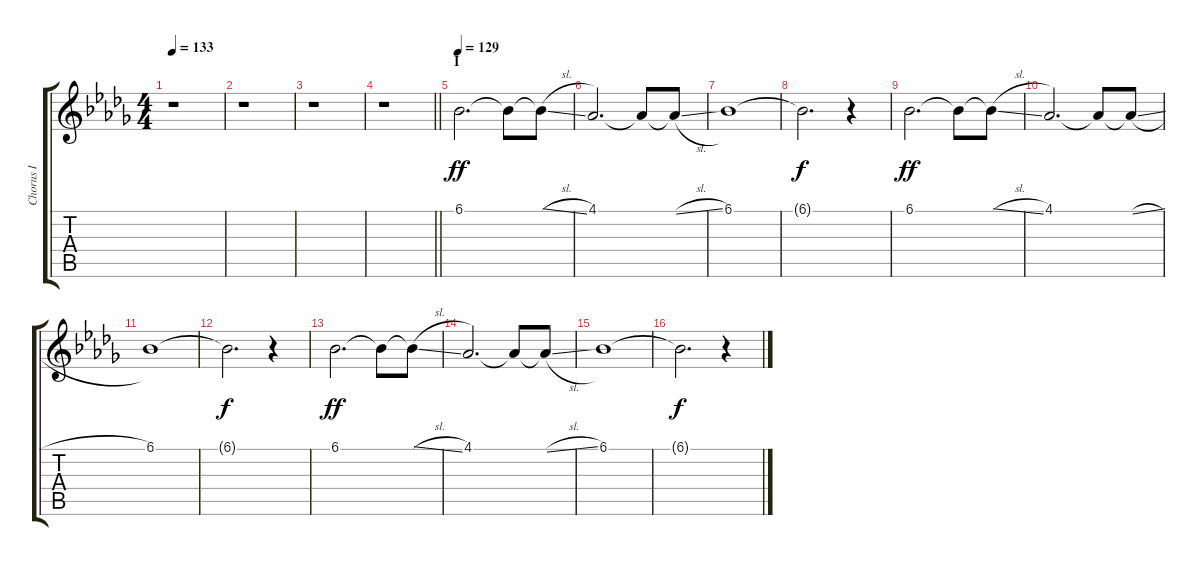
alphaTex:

\track ("Chorus I" "Chorus I") {instrument voiceoohs}
\staff {score tabs}
\tuning (E4 B3 G3 D3 A2 E2) {hide}
\ts (4 4)
\tempo 133
\clef g2
\ks db
r.1{dy ff} |
r.1 |
r.1 |
\barLineRight lightlight
r.1 |
\section ("" "I")
\tempo 129
6.1.2{d} 6.1{t}.8 6.1{sl t}.8 |
4.1.2{d} 4.1{t}.8 4.1{sl t}.8 |
6.1.1 |
6.1{t}.2{d dy f} r.4 |
6.1.2{d dy ff} 6.1{t}.8 6.1{sl t}.8 |
4.1.2{d} 4.1{t}.8 4.1{sl t}.8 |
6.1.1 |
6.1{t}.2{d dy f} r.4 |
6.1.2{d dy ff} 6.1{t}.8 6.1{sl t}.8 |
4.1.2{d} 4.1{t}.8 4.1{sl t}.8 |
6.1.1 |
6.1{t}.2{d dy f} r.4
